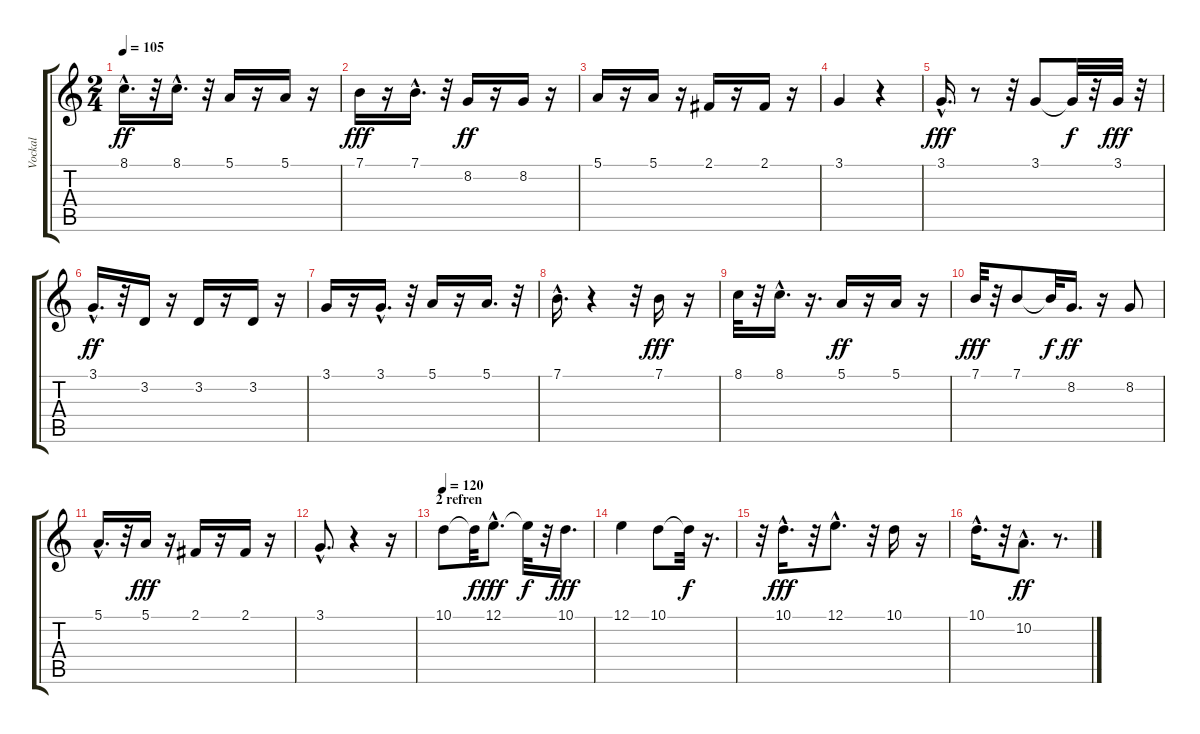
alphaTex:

\track ("Vockal" "Vockal") {instrument fx4atmosphere}
\staff {score tabs}
\tuning (E4 B3 G3 D3 A2 E2) {hide}
\ts (2 4)
\tempo 105
\clef g2
\ks c
8.1{hac}.16{d dy ff} r.32 8.1{hac}.16{d} r.32 5.1.16 r.16 5.1.16 r.16 |
7.1.16{dy fff} r.16 7.1{hac}.16{d} r.32 8.2.16{dy ff} r.16 8.2.16 r.16 |
5.1.16 r.16 5.1.16 r.16 2.1.16 r.16 2.1.16 r.16 |
3.1.4 r.4 |
3.1{hac}.16{d dy fff} r.8 r.32 3.1.8 3.1{t}.32{dy f} r.32 3.1.32{dy fff} r.32 |
3.1{hac}.16{d dy ff} r.32 3.2.16 r.16 3.2.16 r.16 3.2.16 r.16 |
3.1.16 r.16 3.1{hac}.16{d} r.32 5.1.16 r.16 5.1.16{d} r.32 |
7.1{hac}.16{d} r.4 r.32 7.1.16{dy fff} r.16 |
8.1.32 r.32 8.1{hac}.16{d} r.16{d} 5.1.16{dy ff} r.16 5.1.16 r.16 |
7.1.32{dy fff} r.32 7.1.8 7.1{t}.32{dy f} 8.2.16{d dy ff} r.16 8.2.8 |
5.1{hac}.16{d} r.32 5.1.16{dy fff} r.16 2.1.16 r.16 2.1.16 r.16 |
3.1{hac}.8{d} r.4 r.16 |
\section ("" "2 refren")
\tempo 120
10.1.8 10.1{t}.32{dy f} 12.1{hac}.8{d dy fff} 12.1{t}.32{dy f} r.32 10.1.16{d dy fff} |
12.1.4 10.1.8 10.1{t}.32{dy f} r.16{d} |
r.32 10.1{hac}.16{d dy fff} r.32 12.1{hac}.8{d} r.32 10.1.16 r.16 |
10.1{hac}.16{d} r.32 10.2{hac}.8{d dy ff} r.8{d}
